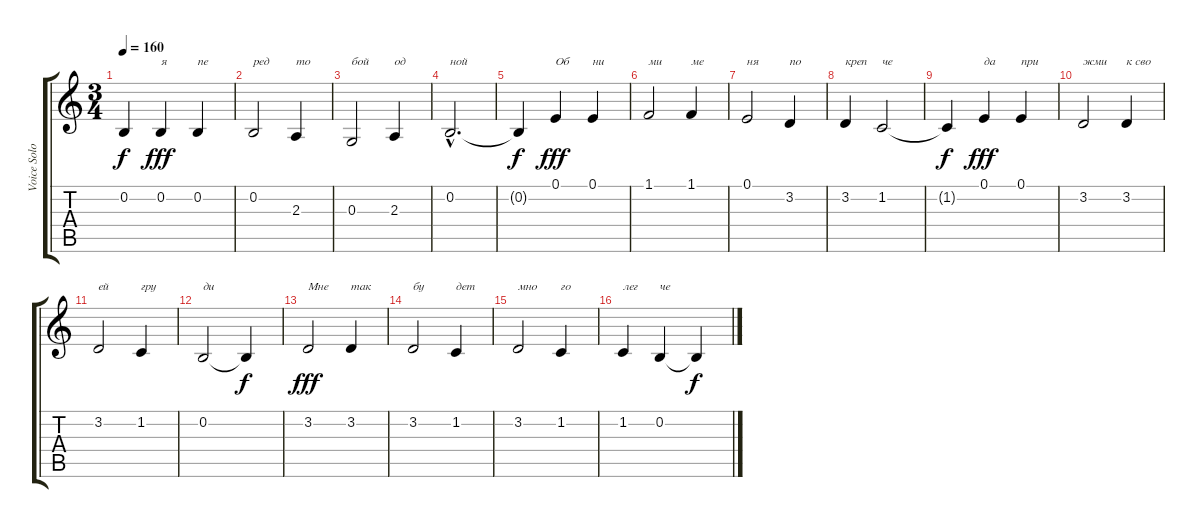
\track ("Voice Solo" "Voice Solo") {instrument tenorsax}
\staff {score tabs}
\tuning (E4 B3 G3 D3 A2 E2) {hide}
\ts (3 4)
\tempo 160
\clef g2
\ks c
0.2{t}.4{dy f} 0.2.4{txt "я" dy fff} 0.2.4{txt "пе"} |
0.2.2{txt "ред"} 2.3.4{txt "то"} |
0.3.2{txt "бой"} 2.3.4{txt "од"} |
0.2{hac}.2{d txt "ной"} |
0.2{t}.4{dy f} 0.1.4{txt "Об" dy fff} 0.1.4{txt "ни"} |
1.1.2{txt "ми"} 1.1.4{txt "ме"} |
0.1.2{txt "ня"} 3.2.4{txt "по"} |
3.2.4{txt "креп"} 1.2.2{txt "че"} |
1.2{t}.4{dy f} 0.1.4{txt "да" dy fff} 0.1.4{txt "при"} |
3.2.2{txt "жми"} 3.2.4{txt "к сво"} |
3.2.2{txt "ей"} 1.2.4{txt "гру"} |
0.2.2{txt "ди"} 0.2{t}.4{dy f} |
3.2.2{txt "Мне" dy fff} 3.2.4{txt "так"} |
3.2.2{txt "бу"} 1.2.4{txt "дет"} |
3.2.2{txt "мно"} 1.2.4{txt "го"} |
1.2.4{txt "лег"} 0.2.4{txt "че"} 0.2{t}.4{dy f}
